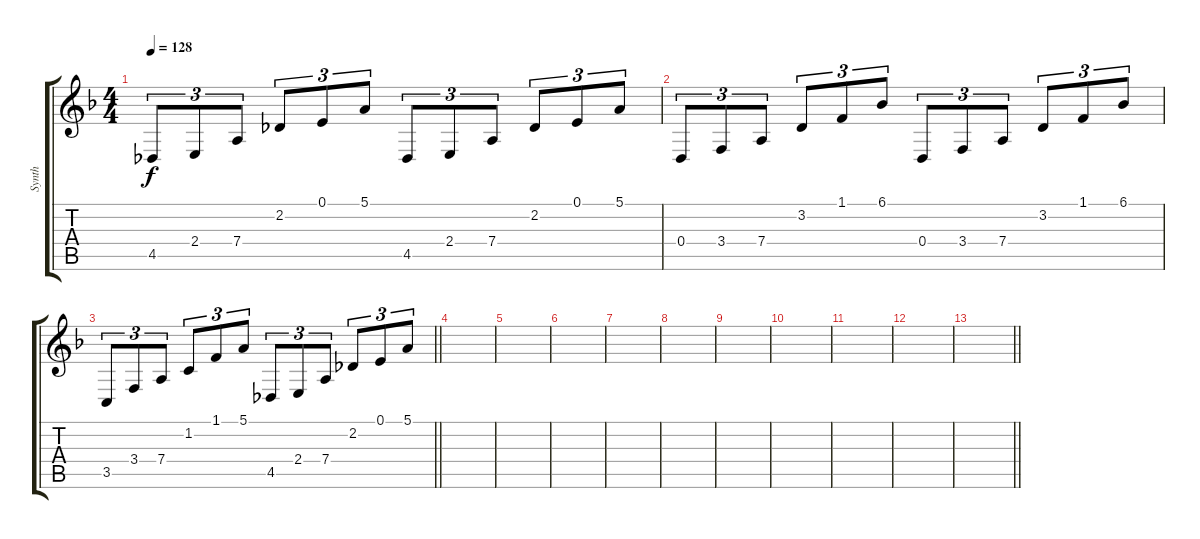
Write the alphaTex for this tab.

\track ("Synth" "Synth") {instrument lead2sawtooth}
\staff {score tabs}
\tuning (E4 B3 G3 D3 A2 E2) {hide}
\ts (4 4)
\tempo 128
\clef g2
\ks dminor
4.5.8{tu (3 2) dy f volume 10} 2.4.8{tu (3 2) volume 16} 7.4.8{tu (3 2)} 2.2.8{tu (3 2)} 0.1.8{tu (3 2)} 5.1.8{tu (3 2)} 4.5.8{tu (3 2) volume 10} 2.4.8{tu (3 2) volume 16} 7.4.8{tu (3 2)} 2.2.8{tu (3 2)} 0.1.8{tu (3 2)} 5.1.8{tu (3 2)} |
0.4.8{tu (3 2) volume 10} 3.4.8{tu (3 2) volume 16} 7.4.8{tu (3 2)} 3.2.8{tu (3 2)} 1.1.8{tu (3 2)} 6.1.8{tu (3 2)} 0.4.8{tu (3 2) volume 10} 3.4.8{tu (3 2) volume 16} 7.4.8{tu (3 2)} 3.2.8{tu (3 2)} 1.1.8{tu (3 2)} 6.1.8{tu (3 2)} |
\barLineRight lightlight
3.5.8{tu (3 2) volume 10} 3.4.8{tu (3 2) volume 16} 7.4.8{tu (3 2)} 1.2.8{tu (3 2)} 1.1.8{tu (3 2)} 5.1.8{tu (3 2)} 4.5.8{tu (3 2) volume 10} 2.4.8{tu (3 2) volume 16} 7.4.8{tu (3 2)} 2.2.8{tu (3 2)} 0.1.8{tu (3 2)} 5.1.8{tu (3 2)} |
|
|
|
|
|
|
|
|
|
\barLineRight lightlight
